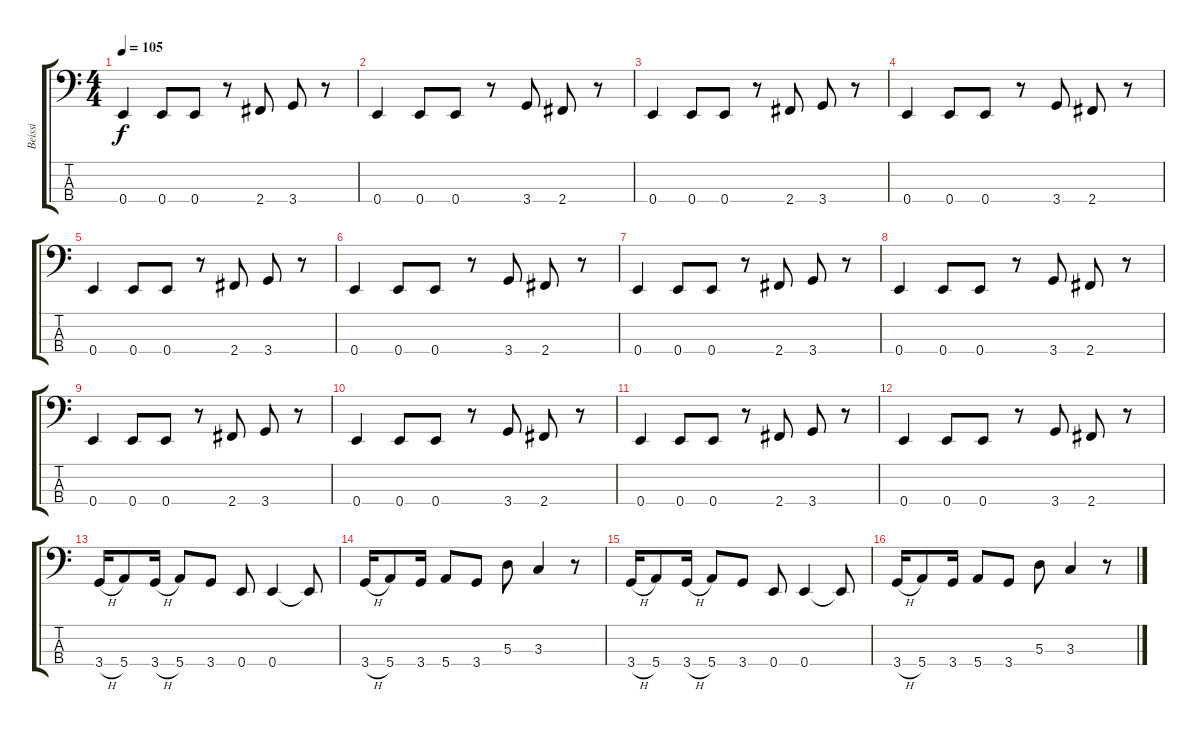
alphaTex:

\track ("Beissi" "Beissi") {instrument electricbasspick}
\staff {score tabs}
\tuning (G2 D2 A1 E1) {hide}
\ts (4 4)
\tempo 105
\clef f4
\ks c
0.4.4{dy f} 0.4.8 0.4.8 r.8 2.4.8 3.4.8 r.8 |
0.4.4 0.4.8 0.4.8 r.8 3.4.8 2.4.8 r.8 |
0.4.4 0.4.8 0.4.8 r.8 2.4.8 3.4.8 r.8 |
0.4.4 0.4.8 0.4.8 r.8 3.4.8 2.4.8 r.8 |
0.4.4 0.4.8 0.4.8 r.8 2.4.8 3.4.8 r.8 |
0.4.4 0.4.8 0.4.8 r.8 3.4.8 2.4.8 r.8 |
0.4.4 0.4.8 0.4.8 r.8 2.4.8 3.4.8 r.8 |
0.4.4 0.4.8 0.4.8 r.8 3.4.8 2.4.8 r.8 |
0.4.4 0.4.8 0.4.8 r.8 2.4.8 3.4.8 r.8 |
0.4.4 0.4.8 0.4.8 r.8 3.4.8 2.4.8 r.8 |
0.4.4 0.4.8 0.4.8 r.8 2.4.8 3.4.8 r.8 |
0.4.4 0.4.8 0.4.8 r.8 3.4.8 2.4.8 r.8 |
3.4{h}.16 5.4.8 3.4{h}.16 5.4.8 3.4.8 0.4.8 0.4.4 0.4{t}.8 |
3.4{h}.16 5.4.8 3.4.16 5.4.8 3.4.8 5.3.8 3.3.4 r.8 |
3.4{h}.16 5.4.8 3.4{h}.16 5.4.8 3.4.8 0.4.8 0.4.4 0.4{t}.8 |
3.4{h}.16 5.4.8 3.4.16 5.4.8 3.4.8 5.3.8 3.3.4 r.8
